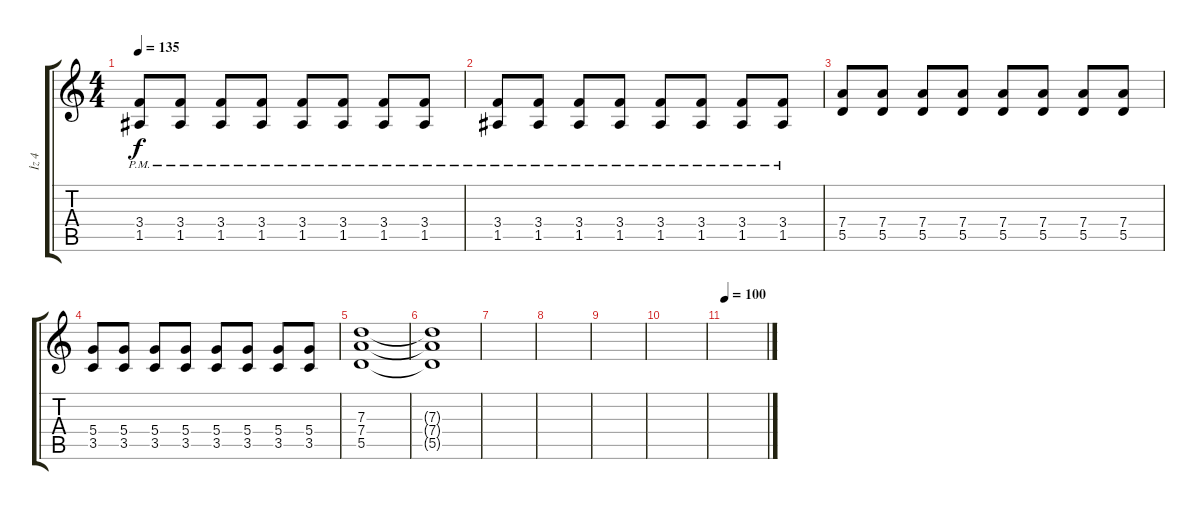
\track ("İz 4" "İz 4") {instrument distortionguitar}
\staff {score tabs}
\tuning (E4 B3 G3 D3 A2 E2) {hide}
\ts (4 4)
\tempo 135
\clef g2
\ks c
(3.4{pm} 1.5{pm}).8{dy f} (3.4{pm} 1.5{pm}).8 (3.4{pm} 1.5{pm}).8 (3.4{pm} 1.5{pm}).8 (3.4{pm} 1.5{pm}).8 (3.4{pm} 1.5{pm}).8 (3.4{pm} 1.5{pm}).8 (3.4{pm} 1.5{pm}).8 |
(3.4{pm} 1.5{pm}).8 (3.4{pm} 1.5{pm}).8 (3.4{pm} 1.5{pm}).8 (3.4{pm} 1.5{pm}).8 (3.4{pm} 1.5{pm}).8 (3.4{pm} 1.5{pm}).8 (3.4{pm} 1.5{pm}).8 (3.4{pm} 1.5{pm}).8 |
(7.4 5.5).8 (7.4 5.5).8 (7.4 5.5).8 (7.4 5.5).8 (7.4 5.5).8 (7.4 5.5).8 (7.4 5.5).8 (7.4 5.5).8 |
(5.4 3.5).8 (5.4 3.5).8 (5.4 3.5).8 (5.4 3.5).8 (5.4 3.5).8 (5.4 3.5).8 (5.4 3.5).8 (5.4 3.5).8 |
(7.3 7.4 5.5).1 |
(7.3{t} 7.4{t} 5.5{t}).1 |
|
|
|
|
\tempo 80
\tempo 100
